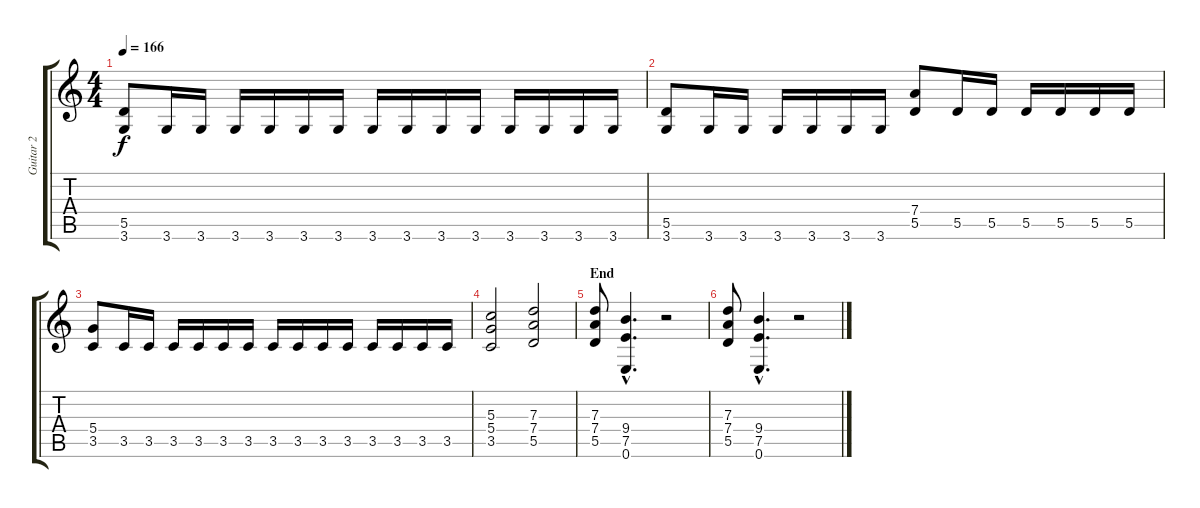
\track ("Guitar 2" "Guitar 2") {instrument distortionguitar}
\staff {score tabs}
\tuning (E4 B3 G3 D3 A2 E2) {hide}
\ts (4 4)
\tempo 166
\clef g2
\ks c
(5.5 3.6).8{dy f} 3.6.16 3.6.16 3.6.16 3.6.16 3.6.16 3.6.16 3.6.16 3.6.16 3.6.16 3.6.16 3.6.16 3.6.16 3.6.16 3.6.16 |
(5.5 3.6).8 3.6.16 3.6.16 3.6.16 3.6.16 3.6.16 3.6.16 (7.4 5.5).8 5.5.16 5.5.16 5.5.16 5.5.16 5.5.16 5.5.16 |
(5.4 3.5).8 3.5.16 3.5.16 3.5.16 3.5.16 3.5.16 3.5.16 3.5.16 3.5.16 3.5.16 3.5.16 3.5.16 3.5.16 3.5.16 3.5.16 |
(5.3 5.4 3.5).2 (7.3 7.4 5.5).2 |
\section ("" "End")
(7.3 7.4 5.5).8 (9.4{hac} 7.5{hac} 0.6{hac}).4{d} r.2 |
(7.3 7.4 5.5).8 (9.4{hac} 7.5{hac} 0.6{hac}).4{d} r.2
